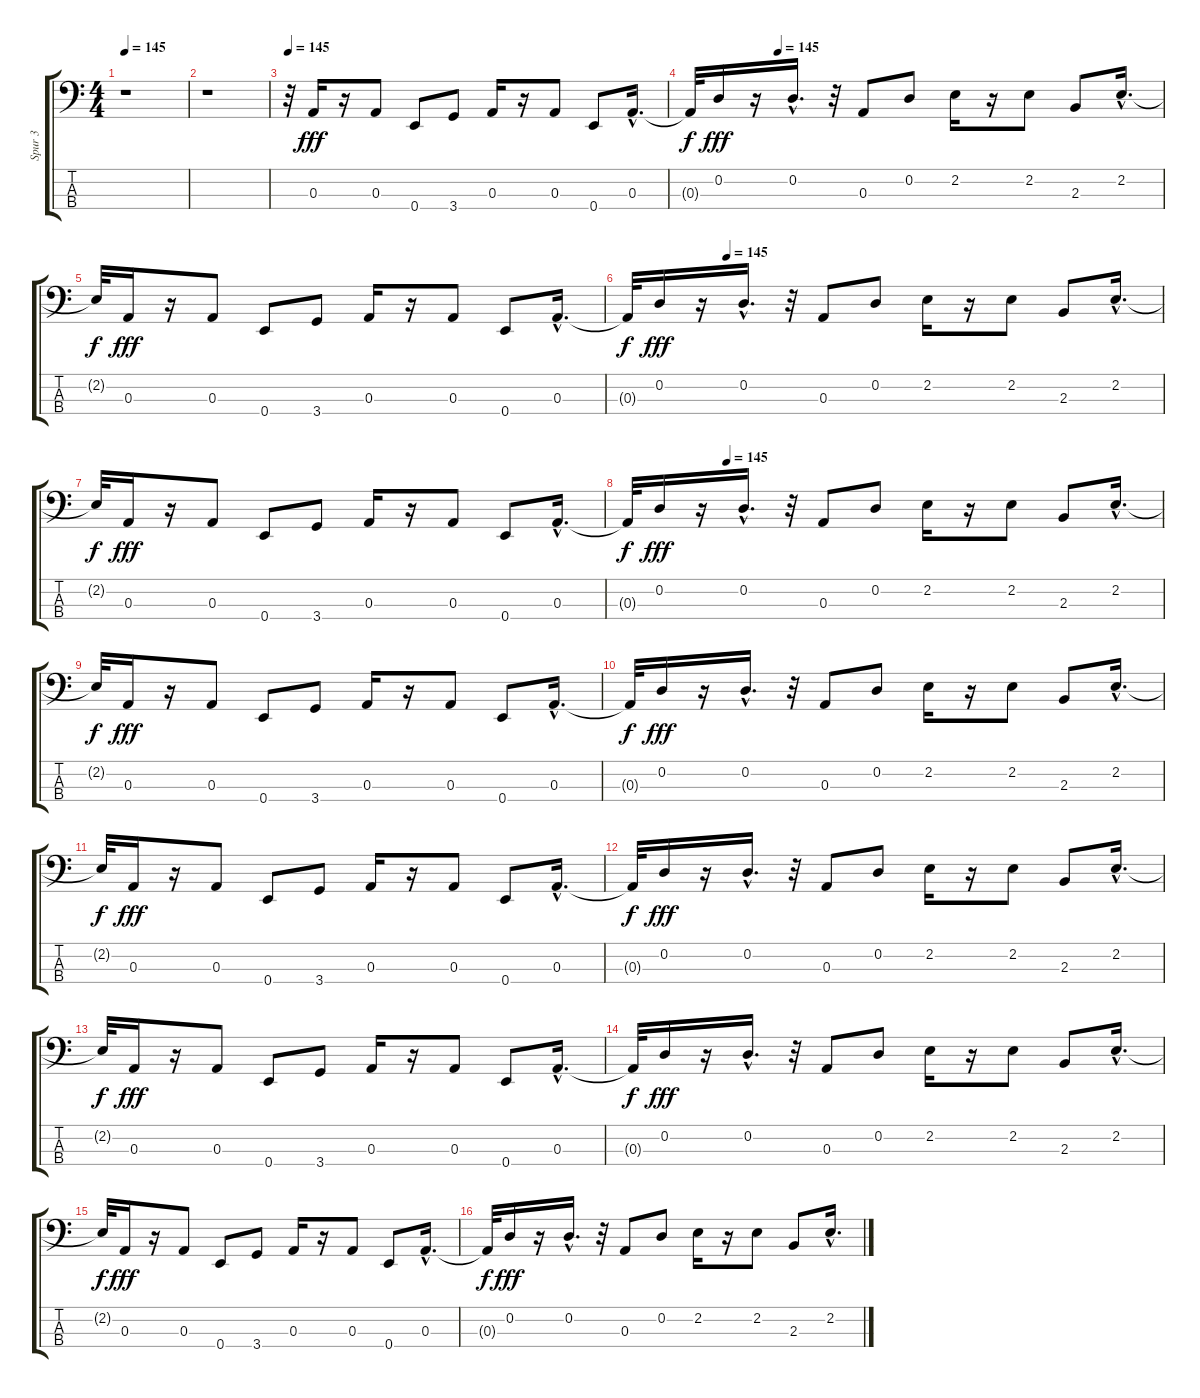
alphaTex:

\track ("Spur 3" "Spur 3") {instrument fretlessbass}
\staff {score tabs}
\tuning (G2 D2 A1 E1) {hide}
\ts (4 4)
\tempo 145
\clef f4
\ks c
r.1{dy fff} |
r.1 |
\tempo 145
r.32 0.3.16 r.16 0.3.8 0.4.8 3.4.8 0.3.16 r.16 0.3.8 0.4.8 0.3{hac}.16{d} |
\tempo (145 0.1875)
0.3{t}.32{dy f} 0.2.16{dy fff} r.16 0.2{hac}.16{d} r.32 0.3.8 0.2.8 2.2.16 r.16 2.2.8 2.3.8 2.2{hac}.16{d} |
2.2{t}.32{dy f} 0.3.16{dy fff} r.16 0.3.8 0.4.8 3.4.8 0.3.16 r.16 0.3.8 0.4.8 0.3{hac}.16{d} |
\tempo (145 0.1875)
0.3{t}.32{dy f} 0.2.16{dy fff} r.16 0.2{hac}.16{d} r.32 0.3.8 0.2.8 2.2.16 r.16 2.2.8 2.3.8 2.2{hac}.16{d} |
2.2{t}.32{dy f} 0.3.16{dy fff} r.16 0.3.8 0.4.8 3.4.8 0.3.16 r.16 0.3.8 0.4.8 0.3{hac}.16{d} |
\tempo (145 0.1875)
0.3{t}.32{dy f} 0.2.16{dy fff} r.16 0.2{hac}.16{d} r.32 0.3.8 0.2.8 2.2.16 r.16 2.2.8 2.3.8 2.2{hac}.16{d} |
2.2{t}.32{dy f} 0.3.16{dy fff} r.16 0.3.8 0.4.8 3.4.8 0.3.16 r.16 0.3.8 0.4.8 0.3{hac}.16{d} |
0.3{t}.32{dy f} 0.2.16{dy fff} r.16 0.2{hac}.16{d} r.32 0.3.8 0.2.8 2.2.16 r.16 2.2.8 2.3.8 2.2{hac}.16{d} |
2.2{t}.32{dy f} 0.3.16{dy fff} r.16 0.3.8 0.4.8 3.4.8 0.3.16 r.16 0.3.8 0.4.8 0.3{hac}.16{d} |
0.3{t}.32{dy f} 0.2.16{dy fff} r.16 0.2{hac}.16{d} r.32 0.3.8 0.2.8 2.2.16 r.16 2.2.8 2.3.8 2.2{hac}.16{d} |
2.2{t}.32{dy f} 0.3.16{dy fff} r.16 0.3.8 0.4.8 3.4.8 0.3.16 r.16 0.3.8 0.4.8 0.3{hac}.16{d} |
0.3{t}.32{dy f} 0.2.16{dy fff} r.16 0.2{hac}.16{d} r.32 0.3.8 0.2.8 2.2.16 r.16 2.2.8 2.3.8 2.2{hac}.16{d} |
2.2{t}.32{dy f} 0.3.16{dy fff} r.16 0.3.8 0.4.8 3.4.8 0.3.16 r.16 0.3.8 0.4.8 0.3{hac}.16{d} |
0.3{t}.32{dy f} 0.2.16{dy fff} r.16 0.2{hac}.16{d} r.32 0.3.8 0.2.8 2.2.16 r.16 2.2.8 2.3.8 2.2{hac}.16{d}
